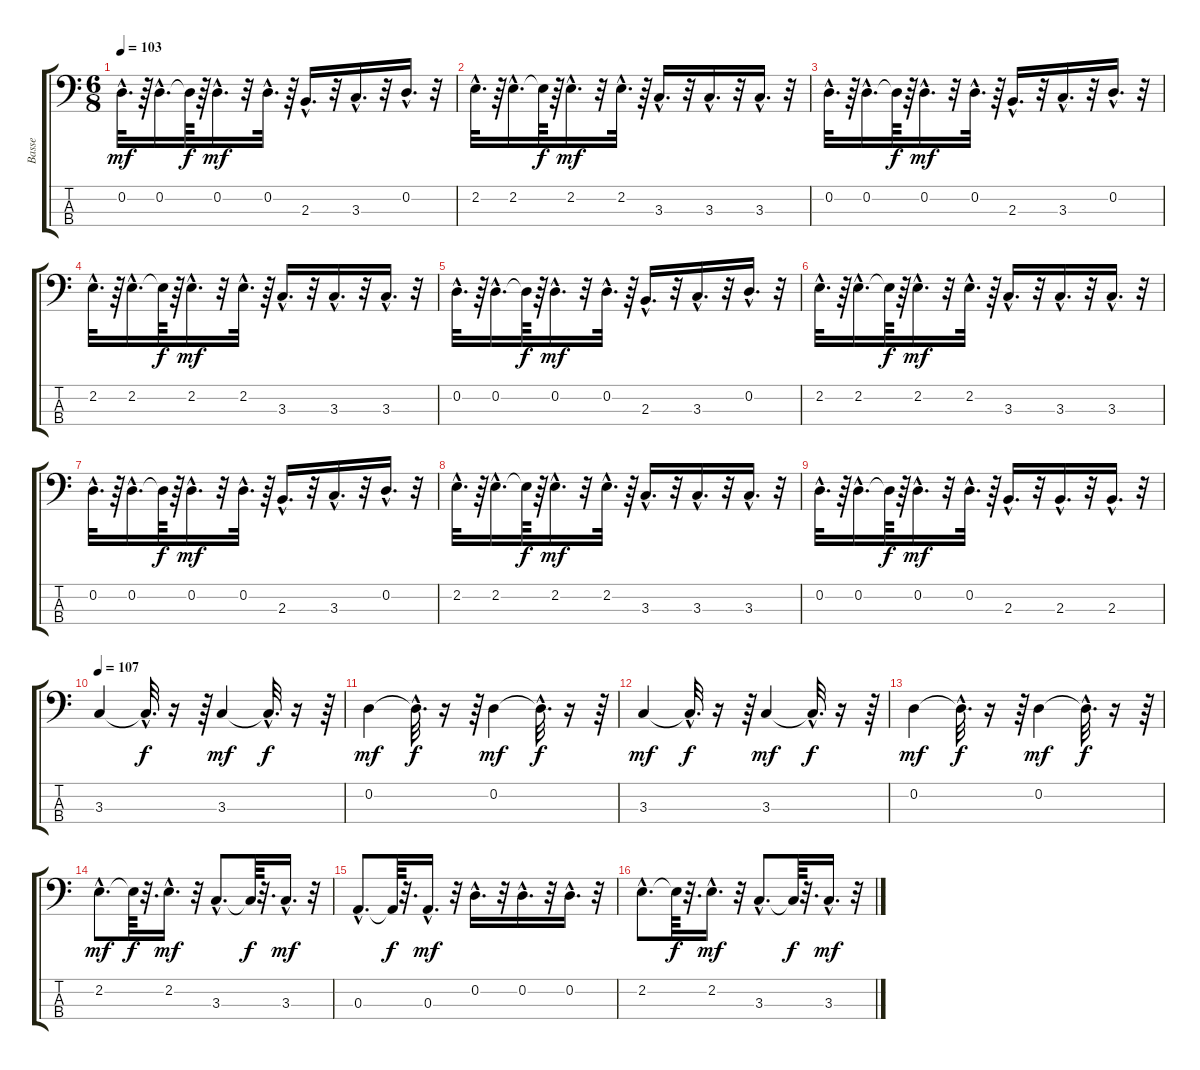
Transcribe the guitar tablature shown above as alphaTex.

\track ("Basse" "Basse") {instrument acousticbass}
\staff {score tabs}
\tuning (G2 D2 A1 E1) {hide}
\ts (6 8)
\tempo 103
\clef f4
\ks c
0.2{hac}.32{d dy mf} r.64 0.2{hac}.16{d} 0.2{t}.64{dy f} r.64 0.2{hac}.16{d dy mf} r.32 0.2{hac}.32{d} r.64 2.3{hac}.16{d} r.32 3.3{hac}.16{d} r.32 0.2{hac}.16{d} r.32 |
2.2{hac}.32{d} r.64 2.2{hac}.16{d} 2.2{t}.64{dy f} r.64 2.2{hac}.16{d dy mf} r.32 2.2{hac}.32{d} r.64 3.3{hac}.16{d} r.32 3.3{hac}.16{d} r.32 3.3{hac}.16{d} r.32 |
0.2{hac}.32{d} r.64 0.2{hac}.16{d} 0.2{t}.64{dy f} r.64 0.2{hac}.16{d dy mf} r.32 0.2{hac}.32{d} r.64 2.3{hac}.16{d} r.32 3.3{hac}.16{d} r.32 0.2{hac}.16{d} r.32 |
2.2{hac}.32{d} r.64 2.2{hac}.16{d} 2.2{t}.64{dy f} r.64 2.2{hac}.16{d dy mf} r.32 2.2{hac}.32{d} r.64 3.3{hac}.16{d} r.32 3.3{hac}.16{d} r.32 3.3{hac}.16{d} r.32 |
0.2{hac}.32{d} r.64 0.2{hac}.16{d} 0.2{t}.64{dy f} r.64 0.2{hac}.16{d dy mf} r.32 0.2{hac}.32{d} r.64 2.3{hac}.16{d} r.32 3.3{hac}.16{d} r.32 0.2{hac}.16{d} r.32 |
2.2{hac}.32{d} r.64 2.2{hac}.16{d} 2.2{t}.64{dy f} r.64 2.2{hac}.16{d dy mf} r.32 2.2{hac}.32{d} r.64 3.3{hac}.16{d} r.32 3.3{hac}.16{d} r.32 3.3{hac}.16{d} r.32 |
0.2{hac}.32{d} r.64 0.2{hac}.16{d} 0.2{t}.64{dy f} r.64 0.2{hac}.16{d dy mf} r.32 0.2{hac}.32{d} r.64 2.3{hac}.16{d} r.32 3.3{hac}.16{d} r.32 0.2{hac}.16{d} r.32 |
2.2{hac}.32{d} r.64 2.2{hac}.16{d} 2.2{t}.64{dy f} r.64 2.2{hac}.16{d dy mf} r.32 2.2{hac}.32{d} r.64 3.3{hac}.16{d} r.32 3.3{hac}.16{d} r.32 3.3{hac}.16{d} r.32 |
0.2{hac}.32{d} r.64 0.2{hac}.16{d} 0.2{t}.64{dy f} r.64 0.2{hac}.16{d dy mf} r.32 0.2{hac}.32{d} r.64 2.3{hac}.16{d} r.32 2.3{hac}.16{d} r.32 2.3{hac}.16{d} r.32 |
\tempo 107
3.3.4 3.3{hac t}.32{d dy f} r.16 r.64 3.3.4{dy mf} 3.3{hac t}.32{d dy f} r.16 r.64 |
0.2.4{dy mf} 0.2{hac t}.32{d dy f} r.16 r.64 0.2.4{dy mf} 0.2{hac t}.32{d dy f} r.16 r.64 |
3.3.4{dy mf} 3.3{hac t}.32{d dy f} r.16 r.64 3.3.4{dy mf} 3.3{hac t}.32{d dy f} r.16 r.64 |
0.2.4{dy mf} 0.2{hac t}.32{d dy f} r.16 r.64 0.2.4{dy mf} 0.2{hac t}.32{d dy f} r.16 r.64 |
2.2{hac}.8{d dy mf} 2.2{t}.64{dy f} r.32{d} 2.2{hac}.16{d dy mf} r.32 3.3{hac}.8{d} 3.3{t}.64{dy f} r.32{d} 3.3{hac}.16{d dy mf} r.32 |
0.3{hac}.8{d} 0.3{t}.64{dy f} r.32{d} 0.3{hac}.16{d dy mf} r.32 0.2{hac}.16{d} r.32 0.2{hac}.16{d} r.32 0.2{hac}.16{d} r.32 |
2.2{hac}.8{d} 2.2{t}.64{dy f} r.32{d} 2.2{hac}.16{d dy mf} r.32 3.3{hac}.8{d} 3.3{t}.64{dy f} r.32{d} 3.3{hac}.16{d dy mf} r.32
